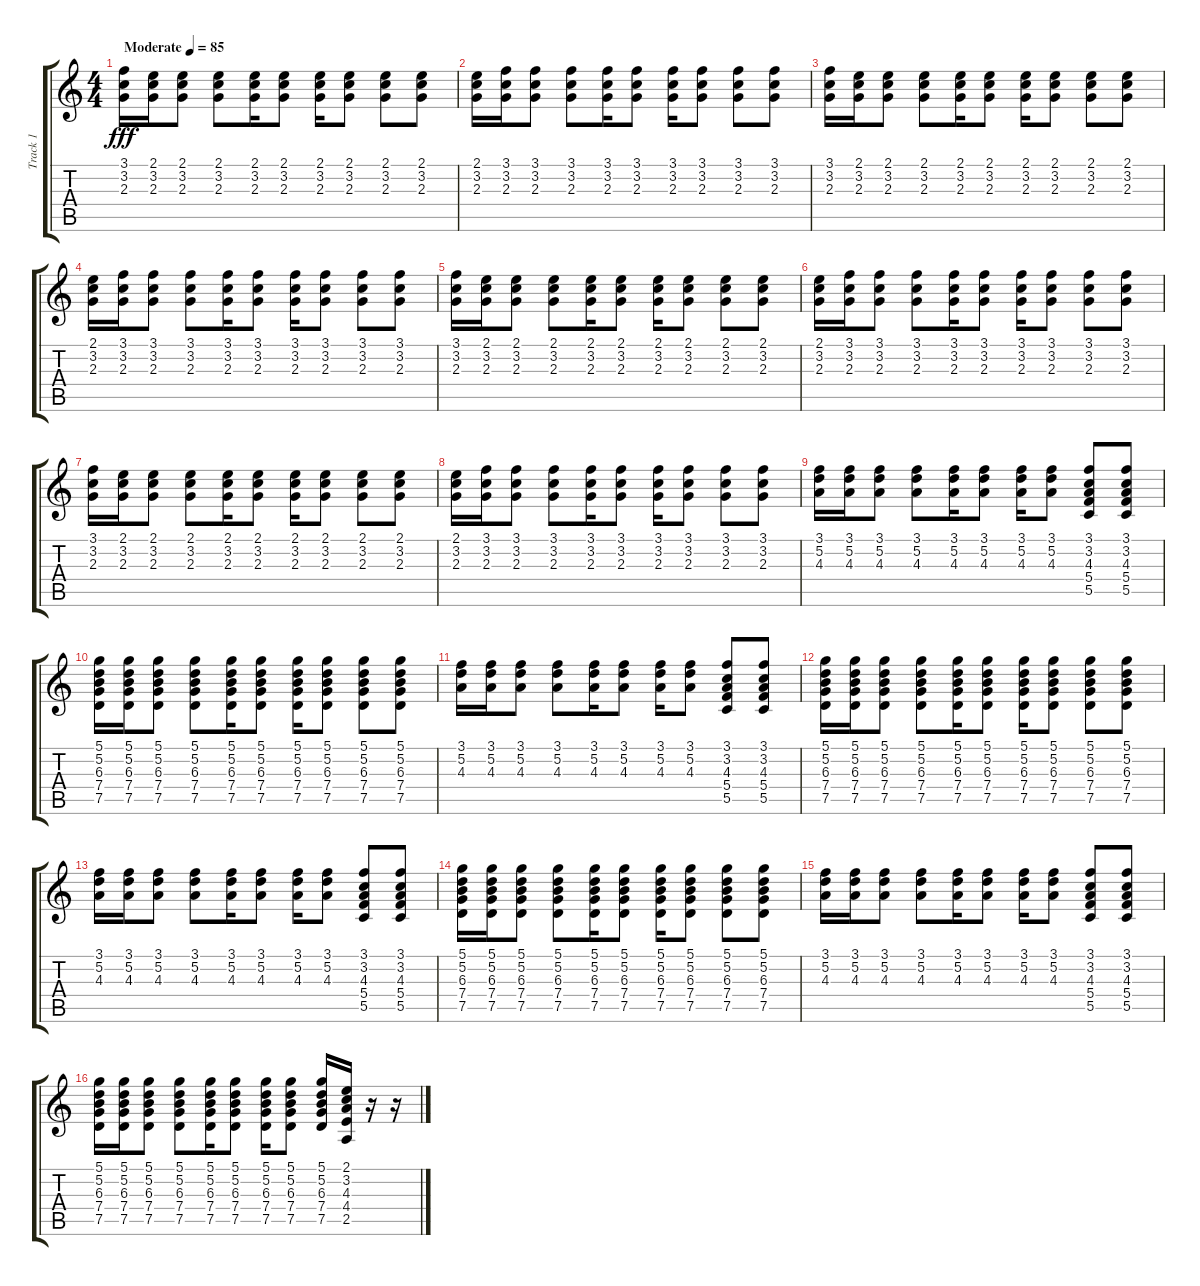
\track ("Track 1" "Track 1") {instrument acousticguitarsteel}
\staff {score tabs}
\tuning (D4 A3 F3 C3 G2 C2) {hide}
\ts (4 4)
\tempo (85 "Moderate")
\clef g2
\ks c
(3.1 3.2 2.3).16{dy fff instrument acousticguitarsteel} (2.1 3.2 2.3).16 (2.1 3.2 2.3).8 (2.1 3.2 2.3).8 (2.1 3.2 2.3).16 (2.1 3.2 2.3).8 (2.1 3.2 2.3).16 (2.1 3.2 2.3).8 (2.1 3.2 2.3).8 (2.1 3.2 2.3).8 |
(2.1 3.2 2.3).16 (3.1 3.2 2.3).16 (3.1 3.2 2.3).8 (3.1 3.2 2.3).8 (3.1 3.2 2.3).16 (3.1 3.2 2.3).8 (3.1 3.2 2.3).16 (3.1 3.2 2.3).8 (3.1 3.2 2.3).8 (3.1 3.2 2.3).8 |
(3.1 3.2 2.3).16 (2.1 3.2 2.3).16 (2.1 3.2 2.3).8 (2.1 3.2 2.3).8 (2.1 3.2 2.3).16 (2.1 3.2 2.3).8 (2.1 3.2 2.3).16 (2.1 3.2 2.3).8 (2.1 3.2 2.3).8 (2.1 3.2 2.3).8 |
(2.1 3.2 2.3).16 (3.1 3.2 2.3).16 (3.1 3.2 2.3).8 (3.1 3.2 2.3).8 (3.1 3.2 2.3).16 (3.1 3.2 2.3).8 (3.1 3.2 2.3).16 (3.1 3.2 2.3).8 (3.1 3.2 2.3).8 (3.1 3.2 2.3).8 |
(3.1 3.2 2.3).16 (2.1 3.2 2.3).16 (2.1 3.2 2.3).8 (2.1 3.2 2.3).8 (2.1 3.2 2.3).16 (2.1 3.2 2.3).8 (2.1 3.2 2.3).16 (2.1 3.2 2.3).8 (2.1 3.2 2.3).8 (2.1 3.2 2.3).8 |
(2.1 3.2 2.3).16 (3.1 3.2 2.3).16 (3.1 3.2 2.3).8 (3.1 3.2 2.3).8 (3.1 3.2 2.3).16 (3.1 3.2 2.3).8 (3.1 3.2 2.3).16 (3.1 3.2 2.3).8 (3.1 3.2 2.3).8 (3.1 3.2 2.3).8 |
(3.1 3.2 2.3).16 (2.1 3.2 2.3).16 (2.1 3.2 2.3).8 (2.1 3.2 2.3).8 (2.1 3.2 2.3).16 (2.1 3.2 2.3).8 (2.1 3.2 2.3).16 (2.1 3.2 2.3).8 (2.1 3.2 2.3).8 (2.1 3.2 2.3).8 |
(2.1 3.2 2.3).16 (3.1 3.2 2.3).16 (3.1 3.2 2.3).8 (3.1 3.2 2.3).8 (3.1 3.2 2.3).16 (3.1 3.2 2.3).8 (3.1 3.2 2.3).16 (3.1 3.2 2.3).8 (3.1 3.2 2.3).8 (3.1 3.2 2.3).8 |
(3.1 5.2 4.3).16{volume 9} (3.1 5.2 4.3).16 (3.1 5.2 4.3).8 (3.1 5.2 4.3).8 (3.1 5.2 4.3).16 (3.1 5.2 4.3).8 (3.1 5.2 4.3).16 (3.1 5.2 4.3).8 (3.1 3.2 4.3 5.4 5.5).8 (3.1 3.2 4.3 5.4 5.5).8 |
(5.1 5.2 6.3 7.4 7.5).16 (5.1 5.2 6.3 7.4 7.5).16 (5.1 5.2 6.3 7.4 7.5).8 (5.1 5.2 6.3 7.4 7.5).8 (5.1 5.2 6.3 7.4 7.5).16 (5.1 5.2 6.3 7.4 7.5).8 (5.1 5.2 6.3 7.4 7.5).16 (5.1 5.2 6.3 7.4 7.5).8 (5.1 5.2 6.3 7.4 7.5).8 (5.1 5.2 6.3 7.4 7.5).8 |
(3.1 5.2 4.3).16 (3.1 5.2 4.3).16 (3.1 5.2 4.3).8 (3.1 5.2 4.3).8 (3.1 5.2 4.3).16 (3.1 5.2 4.3).8 (3.1 5.2 4.3).16 (3.1 5.2 4.3).8 (3.1 3.2 4.3 5.4 5.5).8 (3.1 3.2 4.3 5.4 5.5).8 |
(5.1 5.2 6.3 7.4 7.5).16 (5.1 5.2 6.3 7.4 7.5).16 (5.1 5.2 6.3 7.4 7.5).8 (5.1 5.2 6.3 7.4 7.5).8 (5.1 5.2 6.3 7.4 7.5).16 (5.1 5.2 6.3 7.4 7.5).8 (5.1 5.2 6.3 7.4 7.5).16 (5.1 5.2 6.3 7.4 7.5).8 (5.1 5.2 6.3 7.4 7.5).8 (5.1 5.2 6.3 7.4 7.5).8 |
(3.1 5.2 4.3).16{volume 9} (3.1 5.2 4.3).16 (3.1 5.2 4.3).8 (3.1 5.2 4.3).8 (3.1 5.2 4.3).16 (3.1 5.2 4.3).8 (3.1 5.2 4.3).16 (3.1 5.2 4.3).8 (3.1 3.2 4.3 5.4 5.5).8 (3.1 3.2 4.3 5.4 5.5).8 |
(5.1 5.2 6.3 7.4 7.5).16 (5.1 5.2 6.3 7.4 7.5).16 (5.1 5.2 6.3 7.4 7.5).8 (5.1 5.2 6.3 7.4 7.5).8 (5.1 5.2 6.3 7.4 7.5).16 (5.1 5.2 6.3 7.4 7.5).8 (5.1 5.2 6.3 7.4 7.5).16 (5.1 5.2 6.3 7.4 7.5).8 (5.1 5.2 6.3 7.4 7.5).8 (5.1 5.2 6.3 7.4 7.5).8 |
(3.1 5.2 4.3).16 (3.1 5.2 4.3).16 (3.1 5.2 4.3).8 (3.1 5.2 4.3).8 (3.1 5.2 4.3).16 (3.1 5.2 4.3).8 (3.1 5.2 4.3).16 (3.1 5.2 4.3).8 (3.1 3.2 4.3 5.4 5.5).8 (3.1 3.2 4.3 5.4 5.5).8 |
(5.1 5.2 6.3 7.4 7.5).16 (5.1 5.2 6.3 7.4 7.5).16 (5.1 5.2 6.3 7.4 7.5).8 (5.1 5.2 6.3 7.4 7.5).8 (5.1 5.2 6.3 7.4 7.5).16 (5.1 5.2 6.3 7.4 7.5).8 (5.1 5.2 6.3 7.4 7.5).16 (5.1 5.2 6.3 7.4 7.5).8 (5.1 5.2 6.3 7.4 7.5).16 (2.1 3.2 4.3 4.4 2.5).16 r.16 r.16
